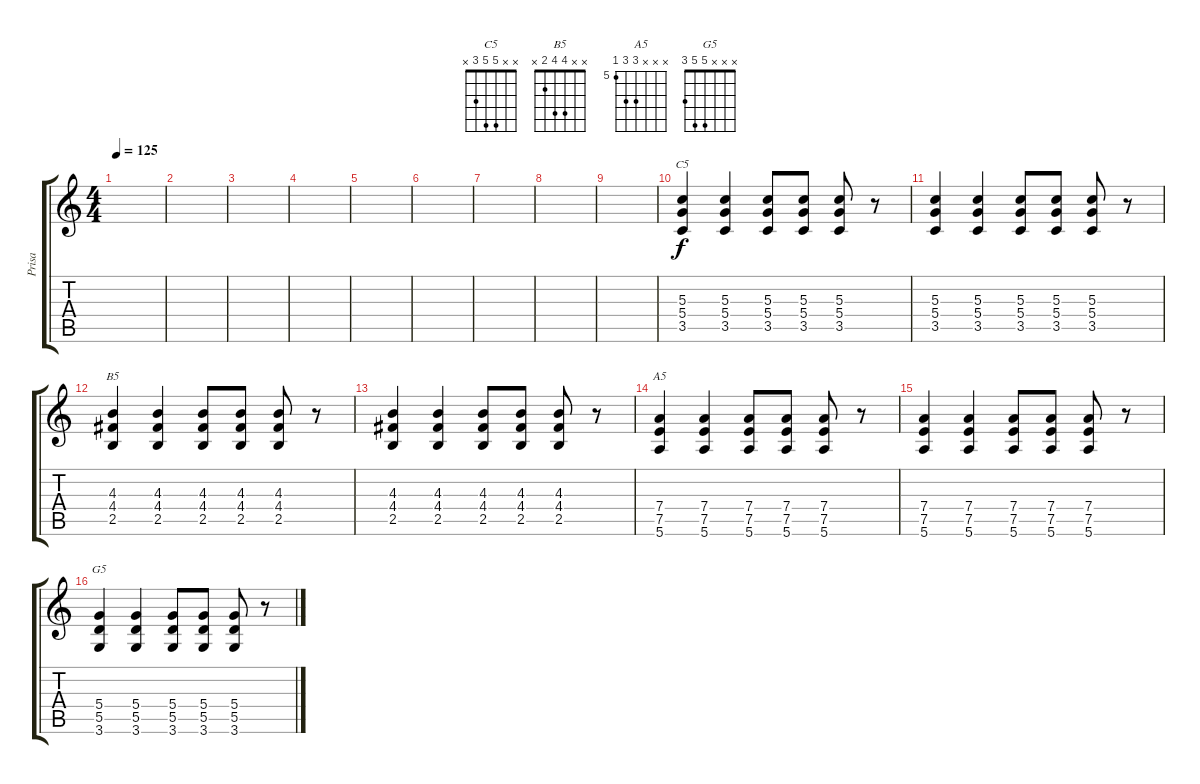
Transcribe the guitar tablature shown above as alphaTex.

\track ("Prisa" "Prisa") {instrument distortionguitar}
\staff {score tabs}
\tuning (E4 B3 G3 D3 A2 E2) {hide}
\chord ("C5" x x 5 5 3 x)
\chord ("B5" x x 4 4 2 x)
\chord ("A5" x x x 7 7 5) {firstfret 5}
\chord ("G5" x x x 5 5 3)
\ts (4 4)
\tempo 125
\clef g2
\ks c
|
|
|
|
|
|
|
|
|
(5.3 5.4 3.5).4{ch "C5"} (5.3 5.4 3.5).4 (5.3 5.4 3.5).8 (5.3 5.4 3.5).8 (5.3 5.4 3.5).8 r.8 |
(5.3 5.4 3.5).4 (5.3 5.4 3.5).4 (5.3 5.4 3.5).8 (5.3 5.4 3.5).8 (5.3 5.4 3.5).8 r.8 |
(4.3 4.4 2.5).4{ch "B5"} (4.3 4.4 2.5).4 (4.3 4.4 2.5).8 (4.3 4.4 2.5).8 (4.3 4.4 2.5).8 r.8 |
(4.3 4.4 2.5).4 (4.3 4.4 2.5).4 (4.3 4.4 2.5).8 (4.3 4.4 2.5).8 (4.3 4.4 2.5).8 r.8 |
(7.4 7.5 5.6).4{ch "A5"} (7.4 7.5 5.6).4 (7.4 7.5 5.6).8 (7.4 7.5 5.6).8 (7.4 7.5 5.6).8 r.8 |
(7.4 7.5 5.6).4 (7.4 7.5 5.6).4 (7.4 7.5 5.6).8 (7.4 7.5 5.6).8 (7.4 7.5 5.6).8 r.8 |
(5.4 5.5 3.6).4{ch "G5"} (5.4 5.5 3.6).4 (5.4 5.5 3.6).8 (5.4 5.5 3.6).8 (5.4 5.5 3.6).8 r.8
